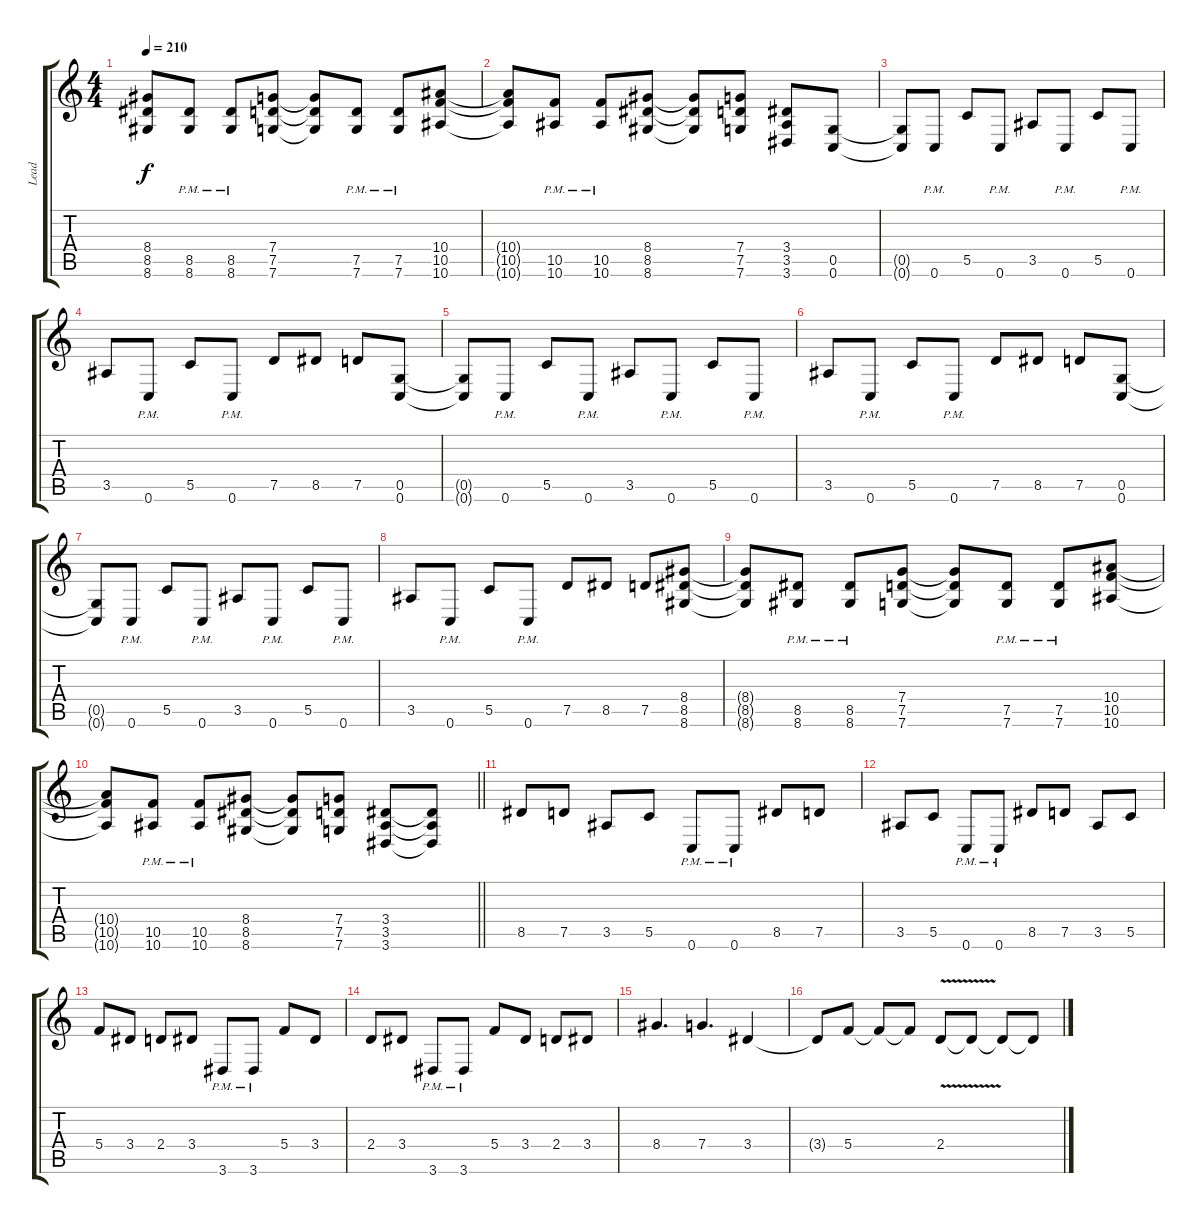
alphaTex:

\track ("Lead" "Lead") {instrument distortionguitar}
\staff {score tabs}
\tuning (D4 A3 F3 C3 G2 C2) {hide}
\ts (4 4)
\tempo 210
\clef g2
\ks c
(8.4{t} 8.5{t} 8.6{t}).8{dy f} (8.5{pm} 8.6{pm}).8 (8.5{pm} 8.6{pm}).8 (7.4 7.5 7.6).8 (7.4{t} 7.5{t} 7.6{t}).8 (7.5{pm} 7.6{pm}).8 (7.5{pm} 7.6{pm}).8 (10.4 10.5 10.6).8 |
(10.4{t} 10.5{t} 10.6{t}).8 (10.5{pm} 10.6{pm}).8 (10.5{pm} 10.6{pm}).8 (8.4 8.5 8.6).8 (8.4{t} 8.5{t} 8.6{t}).8 (7.4 7.5 7.6).8 (3.4 3.5 3.6).8 (0.5 0.6).8 |
(0.5{t} 0.6{t}).8 0.6{pm}.8 5.5.8 0.6{pm}.8 3.5.8 0.6{pm}.8 5.5.8 0.6{pm}.8 |
3.5.8 0.6{pm}.8 5.5.8 0.6{pm}.8 7.5.8 8.5.8 7.5.8 (0.5 0.6).8 |
(0.5{t} 0.6{t}).8 0.6{pm}.8 5.5.8 0.6{pm}.8 3.5.8 0.6{pm}.8 5.5.8 0.6{pm}.8 |
3.5.8 0.6{pm}.8 5.5.8 0.6{pm}.8 7.5.8 8.5.8 7.5.8 (0.5 0.6).8 |
(0.5{t} 0.6{t}).8 0.6{pm}.8 5.5.8 0.6{pm}.8 3.5.8 0.6{pm}.8 5.5.8 0.6{pm}.8 |
3.5.8 0.6{pm}.8 5.5.8 0.6{pm}.8 7.5.8 8.5.8 7.5.8 (8.4 8.5 8.6).8 |
(8.4{t} 8.5{t} 8.6{t}).8 (8.5{pm} 8.6{pm}).8 (8.5{pm} 8.6{pm}).8 (7.4 7.5 7.6).8 (7.4{t} 7.5{t} 7.6{t}).8 (7.5{pm} 7.6{pm}).8 (7.5{pm} 7.6{pm}).8 (10.4 10.5 10.6).8 |
\barLineRight lightlight
(10.4{t} 10.5{t} 10.6{t}).8 (10.5{pm} 10.6{pm}).8 (10.5{pm} 10.6{pm}).8 (8.4 8.5 8.6).8 (8.4{t} 8.5{t} 8.6{t}).8 (7.4 7.5 7.6).8 (3.4 3.5 3.6).8 (3.4{t} 3.5{t} 3.6{t}).8 |
\section ("" "")
8.5.8 7.5.8 3.5.8 5.5.8 0.6{pm}.8 0.6{pm}.8 8.5.8 7.5.8 |
3.5.8 5.5.8 0.6{pm}.8 0.6{pm}.8 8.5.8 7.5.8 3.5.8 5.5.8 |
5.4.8 3.4.8 2.4.8 3.4.8 3.6{pm}.8 3.6{pm}.8 5.4.8 3.4.8 |
2.4.8 3.4.8 3.6{pm}.8 3.6{pm}.8 5.4.8 3.4.8 2.4.8 3.4.8 |
8.4.4{d} 7.4.4{d} 3.4.4 |
3.4{t}.8 5.4.8 5.4{t}.8 5.4{t}.8 2.4{v}.8 2.4{t}.8 2.4{t}.8 2.4{t}.8
